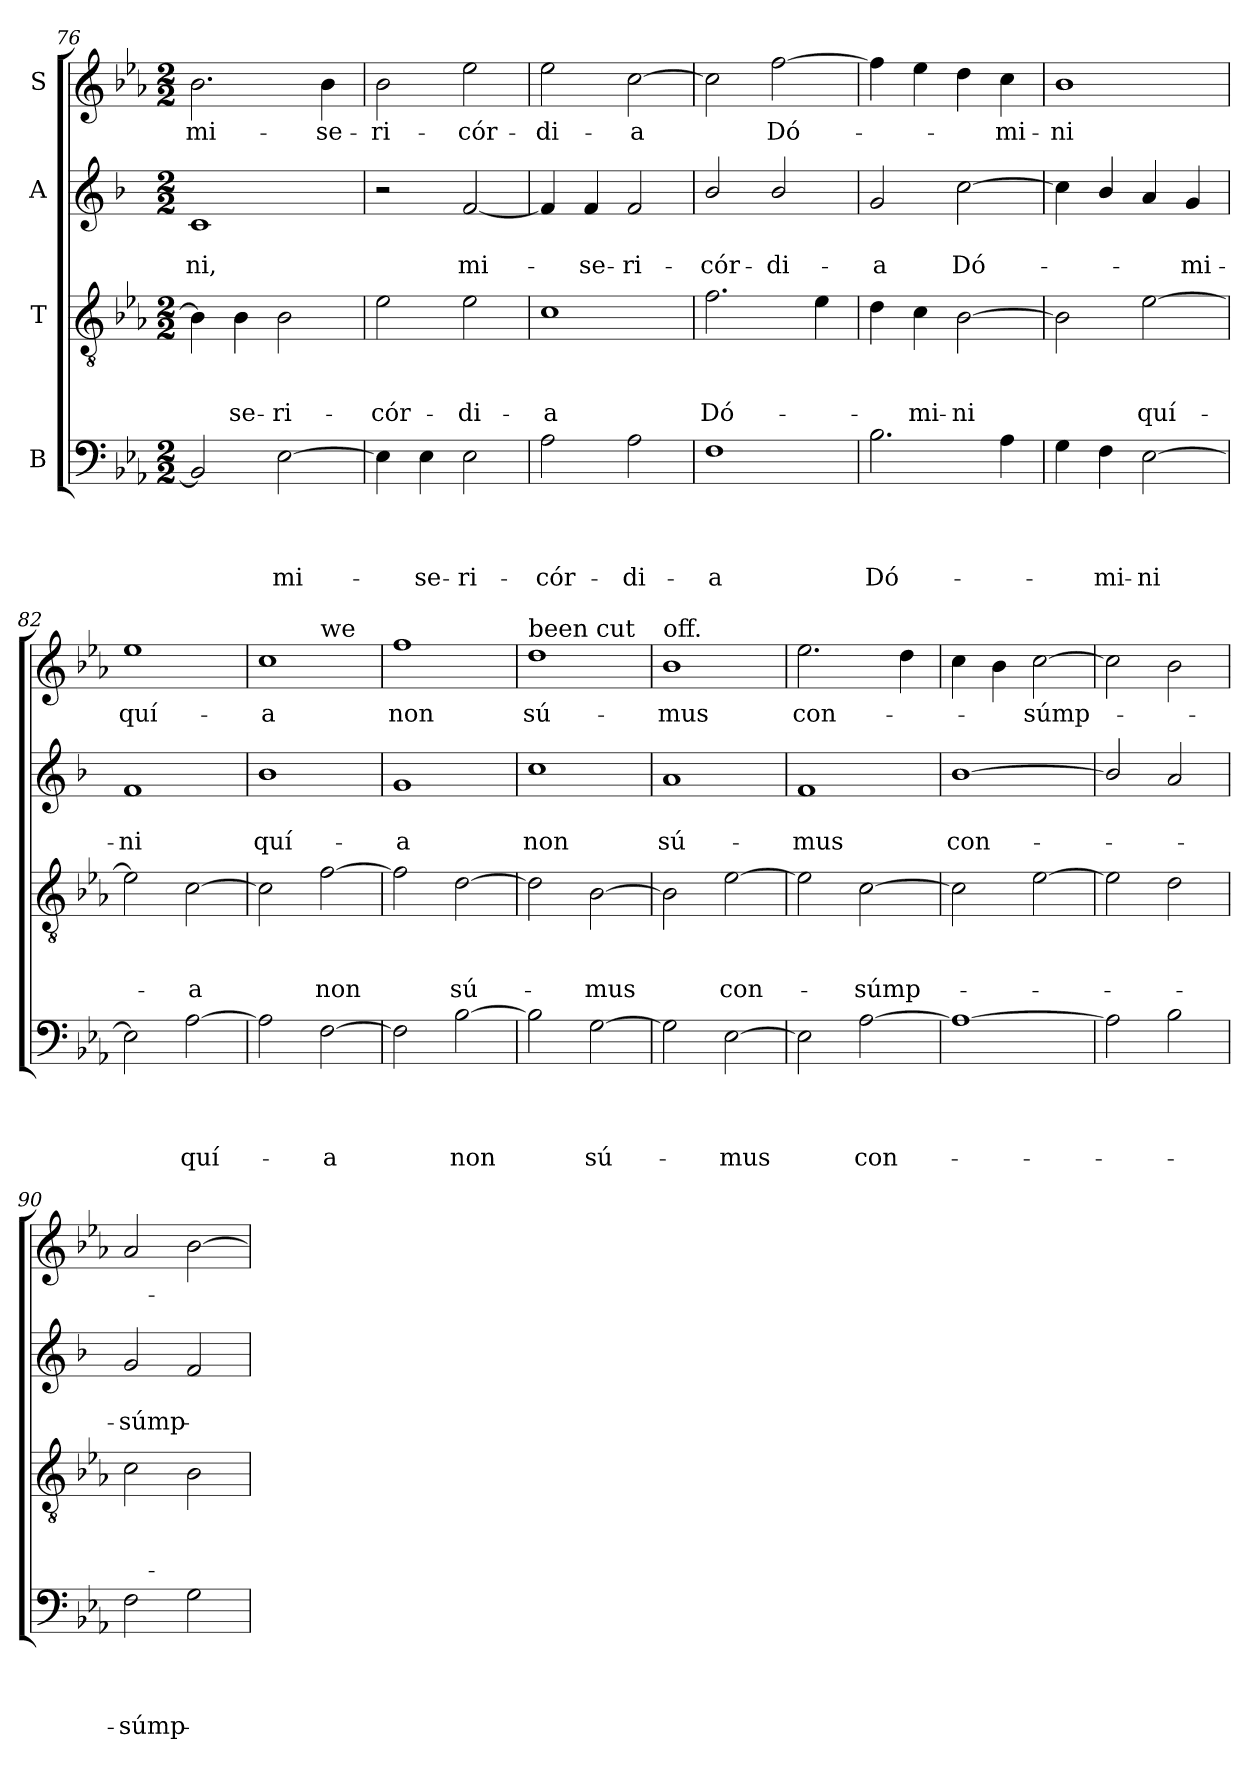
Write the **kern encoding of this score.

**kern	**text	**text	**text	**text	**kern	**text	**text	**text	**kern	**text	**text	**kern	**text
*part4	*part4	*part4	*part4	*part4	*part3	*part3	*part3	*part3	*part2	*part2	*part2	*part1	*part1
*staff4	*staff4	*staff4	*staff4	*staff4	*staff3	*staff3	*staff3	*staff3	*staff2	*staff2	*staff2	*staff1	*staff1
*I"B	*	*	*	*	*I"T	*	*	*	*I"A	*	*	*I"S	*
*clefF4	*	*	*	*	*clefGv2	*	*	*	*clefG2	*	*	*clefG2	*
*	*	*	*	*	*	*	*	*	*ITrd1c2	*	*	*	*
*k[b-e-a-]	*	*	*	*	*k[b-e-a-]	*	*	*	*k[b-e-a-]	*	*	*k[b-e-a-]	*
*E-:	*	*	*	*	*E-:	*	*	*	*E-:	*	*	*E-:	*
*M2/2	*	*	*	*	*M2/2	*	*	*	*M2/2	*	*	*M2/2	*
=76	=76	=76	=76	=76	=76	=76	=76	=76	=76	=76	=76	=76	=76
!	!	!	!	!	!	!	!	!	!	!	!LO:LY:b	!	!LO:LY:b
2BB-/]	.	.	.	.	4B-\]	.	.	.	1B-	.	-ni,	2.b-\	mi-
!	!	!	!	!	!	!	!	!LO:LY:b	!	!	!	!	!
.	.	.	.	.	4B-\	.	.	-se-	.	.	.	.	.
!	!	!	!	!LO:LY:b	!	!	!	!LO:LY:b	!	!	!	!	!
[2E-\	.	.	.	mi-	2B-\	.	.	-ri-	.	.	.	.	.
!	!	!	!	!	!	!	!	!	!	!	!	!	!LO:LY:b
.	.	.	.	.	.	.	.	.	.	.	.	4b-\	-se-
=77	=77	=77	=77	=77	=77	=77	=77	=77	=77	=77	=77	=77	=77
!	!	!	!	!	!	!	!	!LO:LY:b	!	!	!	!	!LO:LY:b
4E-\]	.	.	.	.	2e-\	.	.	-cór-	2r	.	.	2b-\	-ri-
!	!	!	!	!LO:LY:b	!	!	!	!	!	!	!	!	!
4E-\	.	.	.	-se-	.	.	.	.	.	.	.	.	.
!	!	!	!	!LO:LY:b	!	!	!	!LO:LY:b	!	!	!LO:LY:b	!	!LO:LY:b
2E-\	.	.	.	-ri-	2e-\	.	.	-di-	[2e-/	.	mi-	2ee-\	-cór-
!!LO:LB:g=z
=78	=78	=78	=78	=78	=78	=78	=78	=78	=78	=78	=78	=78	=78
!	!	!	!	!LO:LY:b	!	!	!	!LO:LY:b	!	!	!	!	!LO:LY:b
2A-\	.	.	.	-cór-	1c	.	.	-a	4e-/]	.	.	2ee-\	-di-
!	!	!	!	!	!	!	!	!	!	!	!LO:LY:b	!	!
.	.	.	.	.	.	.	.	.	4e-/	.	-se-	.	.
!	!	!	!	!LO:LY:b	!	!	!	!	!	!	!LO:LY:b	!	!LO:LY:b
2A-\	.	.	.	-di-	.	.	.	.	2e-/	.	-ri-	[2cc\	-a
=79	=79	=79	=79	=79	=79	=79	=79	=79	=79	=79	=79	=79	=79
!	!	!	!	!LO:LY:b	!	!	!	!LO:LY:b	!	!	!LO:LY:b	!	!
1F	.	.	.	-a	2.f\	.	.	Dó-	2a-/	.	-cór-	2cc\]	.
!	!	!	!	!	!	!	!	!	!	!	!LO:LY:b	!	!LO:LY:b
.	.	.	.	.	.	.	.	.	2a-/	.	-di-	[2ff\	Dó-
.	.	.	.	.	4e-\	.	.	.	.	.	.	.	.
=80	=80	=80	=80	=80	=80	=80	=80	=80	=80	=80	=80	=80	=80
!	!	!	!	!LO:LY:b	!	!	!	!	!	!	!LO:LY:b	!	!
2.B-\	.	.	.	Dó-	4d\	.	.	.	2f/	.	-a	4ff\]	.
!	!	!	!	!	!	!	!	!LO:LY:b	!	!	!	!	!
.	.	.	.	.	4c\	.	.	-mi-	.	.	.	4ee-\	.
!	!	!	!	!	!	!	!	!LO:LY:b	!	!	!LO:LY:b	!	!
.	.	.	.	.	[2B-\	.	.	-ni	[2b-\	.	Dó-	4dd\	.
!	!	!	!	!	!	!	!	!	!	!	!	!	!LO:LY:b
4A-\	.	.	.	.	.	.	.	.	.	.	.	4cc\	-mi-
=81	=81	=81	=81	=81	=81	=81	=81	=81	=81	=81	=81	=81	=81
!	!	!	!	!	!	!	!	!	!	!	!	!	!LO:LY:b
4G\	.	.	.	.	2B-\]	.	.	.	4b-\]	.	.	1b-	-ni
!	!	!	!	!LO:LY:b	!	!	!	!	!	!	!	!	!
4F\	.	.	.	-mi-	.	.	.	.	4a-/	.	.	.	.
!	!	!	!	!LO:LY:b	!	!	!	!LO:LY:b	!	!	!	!	!
[2E-\	.	.	.	-ni	[2e-\	.	.	quí-	4g/	.	.	.	.
!	!	!	!	!	!	!	!	!	!	!	!LO:LY:b	!	!
.	.	.	.	.	.	.	.	.	4f/	.	-mi-	.	.
=82	=82	=82	=82	=82	=82	=82	=82	=82	=82	=82	=82	=82	=82
!	!	!	!	!	!	!	!	!	!	!	!LO:LY:b	!	!LO:LY:b
2E-\]	.	.	.	.	2e-\]	.	.	.	1e-	.	-ni	1ee-	quí-
!	!	!	!	!LO:LY:b	!	!	!	!LO:LY:b	!	!	!	!	!
[2A-\	.	.	.	quí-	[2c\	.	.	-a	.	.	.	.	.
=83	=83	=83	=83	=83	=83	=83	=83	=83	=83	=83	=83	=83	=83
!	!	!	!	!	!	!	!	!	!	!	!LO:LY:b	!	!LO:LY:b
*	*	*	*	*	*	*	*	*	*	*	*	*^	*
2A-\]	.	.	.	.	2c\]	.	.	.	1a-	.	quí-	1cc	2ryy	-a
!	!	!	!	!	!	!	!	!	!	!	!	!	!LO:TX:a:t=we	!
!	!	!	!	!LO:LY:b	!	!	!	!LO:LY:b	!	!	!	!	!	!
[2F\	.	.	.	-a	[2f\	.	.	non	.	.	.	.	2ryy	.
!!LO:PB:g=z
=84	=84	=84	=84	=84	=84	=84	=84	=84	=84	=84	=84	=84	=84	=84
!	!	!	!	!	!	!	!	!	!	!	!	!LO:TX:a:t=have not	!	!
!	!	!	!	!	!	!	!	!	!	!	!LO:LY:b	!	!	!LO:LY:b
*	*	*	*	*	*	*	*	*	*	*	*	*v	*v	*
2F\]	.	.	.	.	2f\]	.	.	.	1f	.	-a	1ff	non
!	!	!	!	!LO:LY:b	!	!	!	!LO:LY:b	!	!	!	!	!
[2B-\	.	.	.	non	[2d\	.	.	sú-	.	.	.	.	.
=85	=85	=85	=85	=85	=85	=85	=85	=85	=85	=85	=85	=85	=85
!	!	!	!	!	!	!	!	!	!	!	!	!LO:TX:a:t=been cut	!
!	!	!	!	!	!	!	!	!	!	!	!LO:LY:b	!	!LO:LY:b
2B-\]	.	.	.	.	2d\]	.	.	.	1b-	.	non	1dd	sú-
!	!	!	!	!LO:LY:b	!	!	!	!LO:LY:b	!	!	!	!	!
[2G\	.	.	.	sú-	[2B-\	.	.	-mus	.	.	.	.	.
=86	=86	=86	=86	=86	=86	=86	=86	=86	=86	=86	=86	=86	=86
!	!	!	!	!	!	!	!	!	!	!	!	!LO:TX:a:t=off.	!
!	!	!	!	!	!	!	!	!	!	!	!LO:LY:b	!	!LO:LY:b
2G\]	.	.	.	.	2B-\]	.	.	.	1g	.	sú-	1b-	-mus
!	!	!	!	!LO:LY:b	!	!	!	!LO:LY:b	!	!	!	!	!
[2E-\	.	.	.	-mus	[2e-\	.	.	con-	.	.	.	.	.
=87	=87	=87	=87	=87	=87	=87	=87	=87	=87	=87	=87	=87	=87
!	!	!	!	!	!	!	!	!	!	!	!LO:LY:b	!	!LO:LY:b
2E-\]	.	.	.	.	2e-\]	.	.	.	1e-	.	-mus	2.ee-\	con-
!	!	!	!	!LO:LY:b	!	!	!	!LO:LY:b	!	!	!	!	!
[2A-\	.	.	.	con-	[2c\	.	.	-súmp-	.	.	.	.	.
.	.	.	.	.	.	.	.	.	.	.	.	4dd\	.
=88	=88	=88	=88	=88	=88	=88	=88	=88	=88	=88	=88	=88	=88
!	!	!	!	!	!	!	!	!	!	!	!LO:LY:b	!	!
1A-_	.	.	.	.	2c\]	.	.	.	[1a-	.	con-	4cc\	.
.	.	.	.	.	.	.	.	.	.	.	.	4b-\	.
!	!	!	!	!	!	!	!	!	!	!	!	!	!LO:LY:b
.	.	.	.	.	[2e-\	.	.	.	.	.	.	[2cc\	-súmp-
=89	=89	=89	=89	=89	=89	=89	=89	=89	=89	=89	=89	=89	=89
2A-\]	.	.	.	.	2e-\]	.	.	.	2a-/]	.	.	2cc\]	.
2B-\	.	.	.	.	2d\	.	.	.	2g/	.	.	2b-\	.
=90	=90	=90	=90	=90	=90	=90	=90	=90	=90	=90	=90	=90	=90
!	!	!	!	!LO:LY:b	!	!	!	!	!	!	!LO:LY:b	!	!
2F\	.	.	.	-súmp-	2c\	.	.	.	2f/	.	-súmp-	2a-/	.
2G\	.	.	.	.	2B-\	.	.	.	2e-/	.	.	[2b-\	.
=	=	=	=	=	=	=	=	=	=	=	=	=	=
*-	*-	*-	*-	*-	*-	*-	*-	*-	*-	*-	*-	*-	*-
